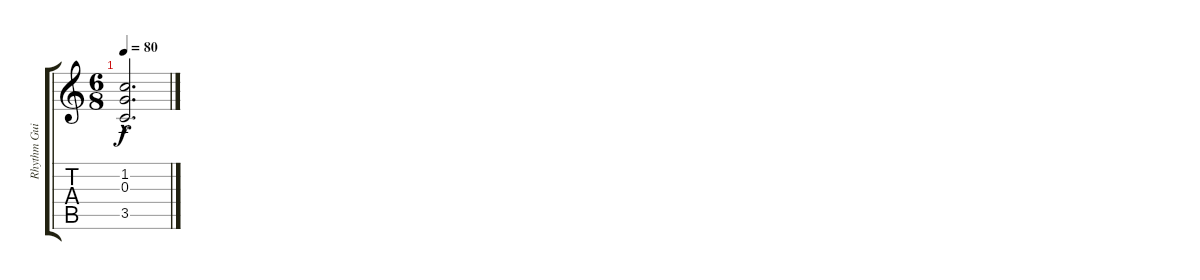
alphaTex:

\track ("Rhythm Guitar" "Rhythm Gui") {instrument acousticguitarnylon}
\staff {score tabs}
\tuning (E4 B3 G3 D3 A2 E2) {hide}
\ts (6 8)
\tempo 80
\clef g2
\ks c
(1.2{hac t} 0.3{hac t} 3.5{hac t}).2{d dy f}
